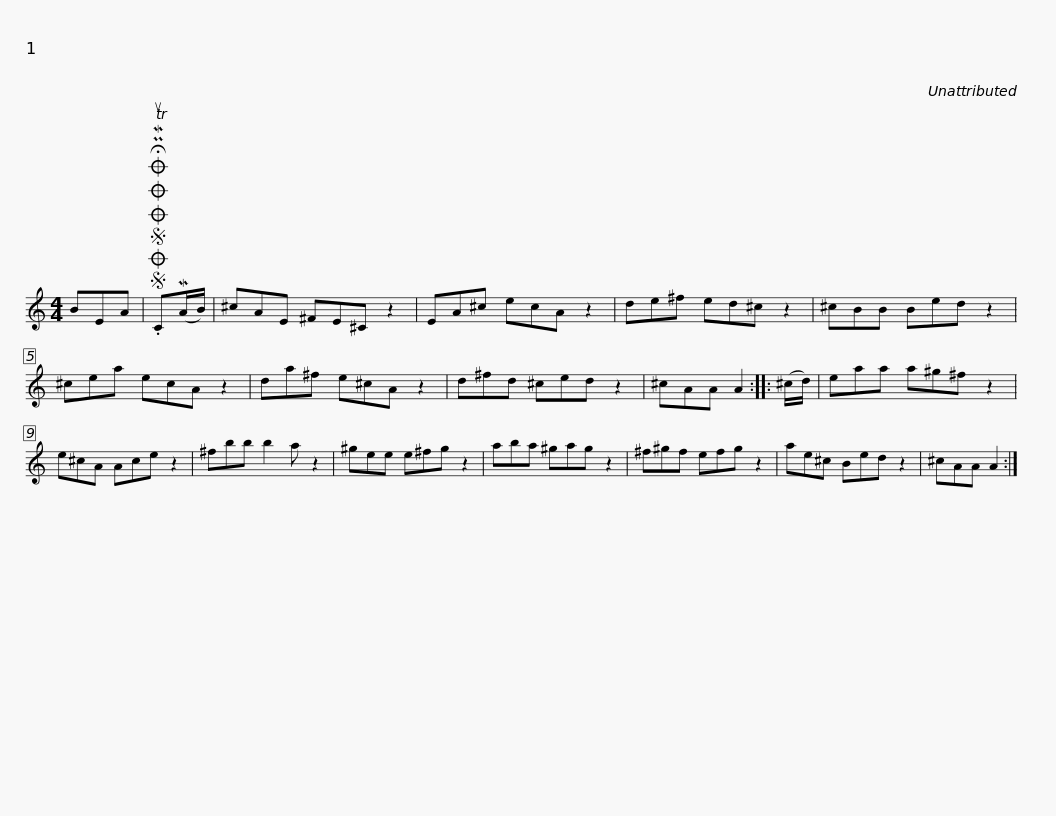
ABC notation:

X:1
L:1/8
M:4/4
I:linebreak $
K:C
V:1 treble
V:1
 BEA |SOSOOO .!fermata!PMTuC(MA/B/) | ^cAE ^FE^C z2 | EA^c ecA z2 | de^f ed^c z2 | %5
 ^cBB Bed z2 | ^cea ecA z2 |$ da^f e^cA z2 | d^fd ^ced z2 | ^cAA A2 :: %10
 (^c/d/) | eaa a^g^f z2 | e^cA Ace z2 | ^fbb b2 a z2 |$ ^gee e^fg z2 | %15
 aba ^gag z2 | ^f^gf efg z2 | ae^c Bed z2 | ^cAA A2 :| %19
